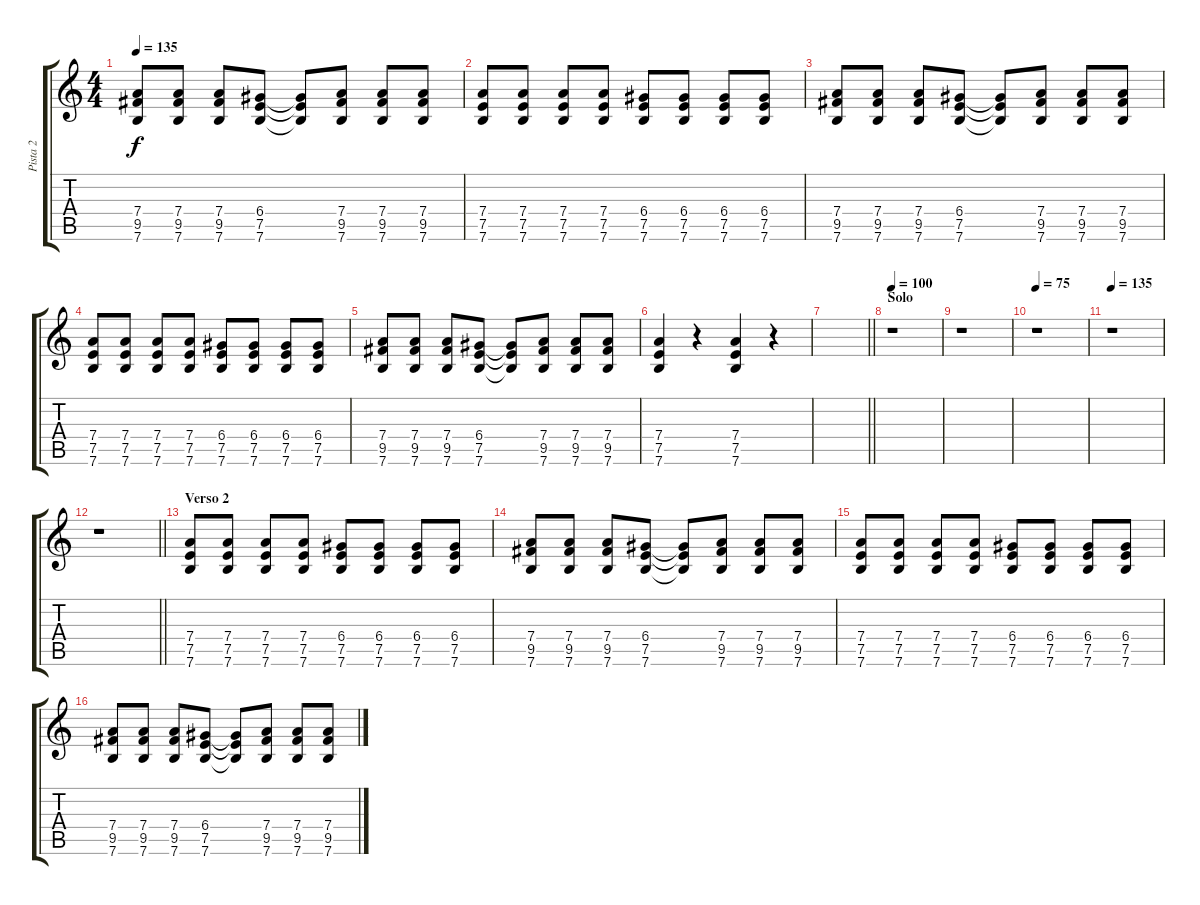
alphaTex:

\track ("Pista 2" "Pista 2") {instrument overdrivenguitar}
\staff {score tabs}
\tuning (E4 B3 G3 D3 A2 E2) {hide}
\ts (4 4)
\tempo 135
\clef g2
\ks c
(7.4 9.5 7.6).8{dy f} (7.4 9.5 7.6).8 (7.4 9.5 7.6).8 (6.4 7.5 7.6).8 (6.4{t} 7.5{t} 7.6{t}).8 (7.4 9.5 7.6).8 (7.4 9.5 7.6).8 (7.4 9.5 7.6).8 |
(7.4 7.5 7.6).8 (7.4 7.5 7.6).8 (7.4 7.5 7.6).8 (7.4 7.5 7.6).8 (6.4 7.5 7.6).8 (6.4 7.5 7.6).8 (6.4 7.5 7.6).8 (6.4 7.5 7.6).8 |
(7.4 9.5 7.6).8 (7.4 9.5 7.6).8 (7.4 9.5 7.6).8 (6.4 7.5 7.6).8 (6.4{t} 7.5{t} 7.6{t}).8 (7.4 9.5 7.6).8 (7.4 9.5 7.6).8 (7.4 9.5 7.6).8 |
(7.4 7.5 7.6).8 (7.4 7.5 7.6).8 (7.4 7.5 7.6).8 (7.4 7.5 7.6).8 (6.4 7.5 7.6).8 (6.4 7.5 7.6).8 (6.4 7.5 7.6).8 (6.4 7.5 7.6).8 |
(7.4 9.5 7.6).8 (7.4 9.5 7.6).8 (7.4 9.5 7.6).8 (6.4 7.5 7.6).8 (6.4{t} 7.5{t} 7.6{t}).8 (7.4 9.5 7.6).8 (7.4 9.5 7.6).8 (7.4 9.5 7.6).8 |
(7.4 7.5 7.6).4 r.4 (7.4 7.5 7.6).4 r.4 |
\barLineRight lightlight
|
\section ("" "Solo")
\tempo 100
r.1 |
r.1 |
\tempo 75
r.1 |
\tempo 135
r.1 |
\barLineRight lightlight
r.1 |
\section ("" "Verso 2")
(7.4 7.5 7.6).8{volume 8} (7.4 7.5 7.6).8 (7.4 7.5 7.6).8 (7.4 7.5 7.6).8 (6.4 7.5 7.6).8 (6.4 7.5 7.6).8 (6.4 7.5 7.6).8 (6.4 7.5 7.6).8 |
(7.4 9.5 7.6).8 (7.4 9.5 7.6).8 (7.4 9.5 7.6).8 (6.4 7.5 7.6).8 (6.4{t} 7.5{t} 7.6{t}).8 (7.4 9.5 7.6).8 (7.4 9.5 7.6).8 (7.4 9.5 7.6).8 |
(7.4 7.5 7.6).8 (7.4 7.5 7.6).8 (7.4 7.5 7.6).8 (7.4 7.5 7.6).8 (6.4 7.5 7.6).8 (6.4 7.5 7.6).8 (6.4 7.5 7.6).8 (6.4 7.5 7.6).8 |
(7.4 9.5 7.6).8 (7.4 9.5 7.6).8 (7.4 9.5 7.6).8 (6.4 7.5 7.6).8 (6.4{t} 7.5{t} 7.6{t}).8 (7.4 9.5 7.6).8 (7.4 9.5 7.6).8 (7.4 9.5 7.6).8
